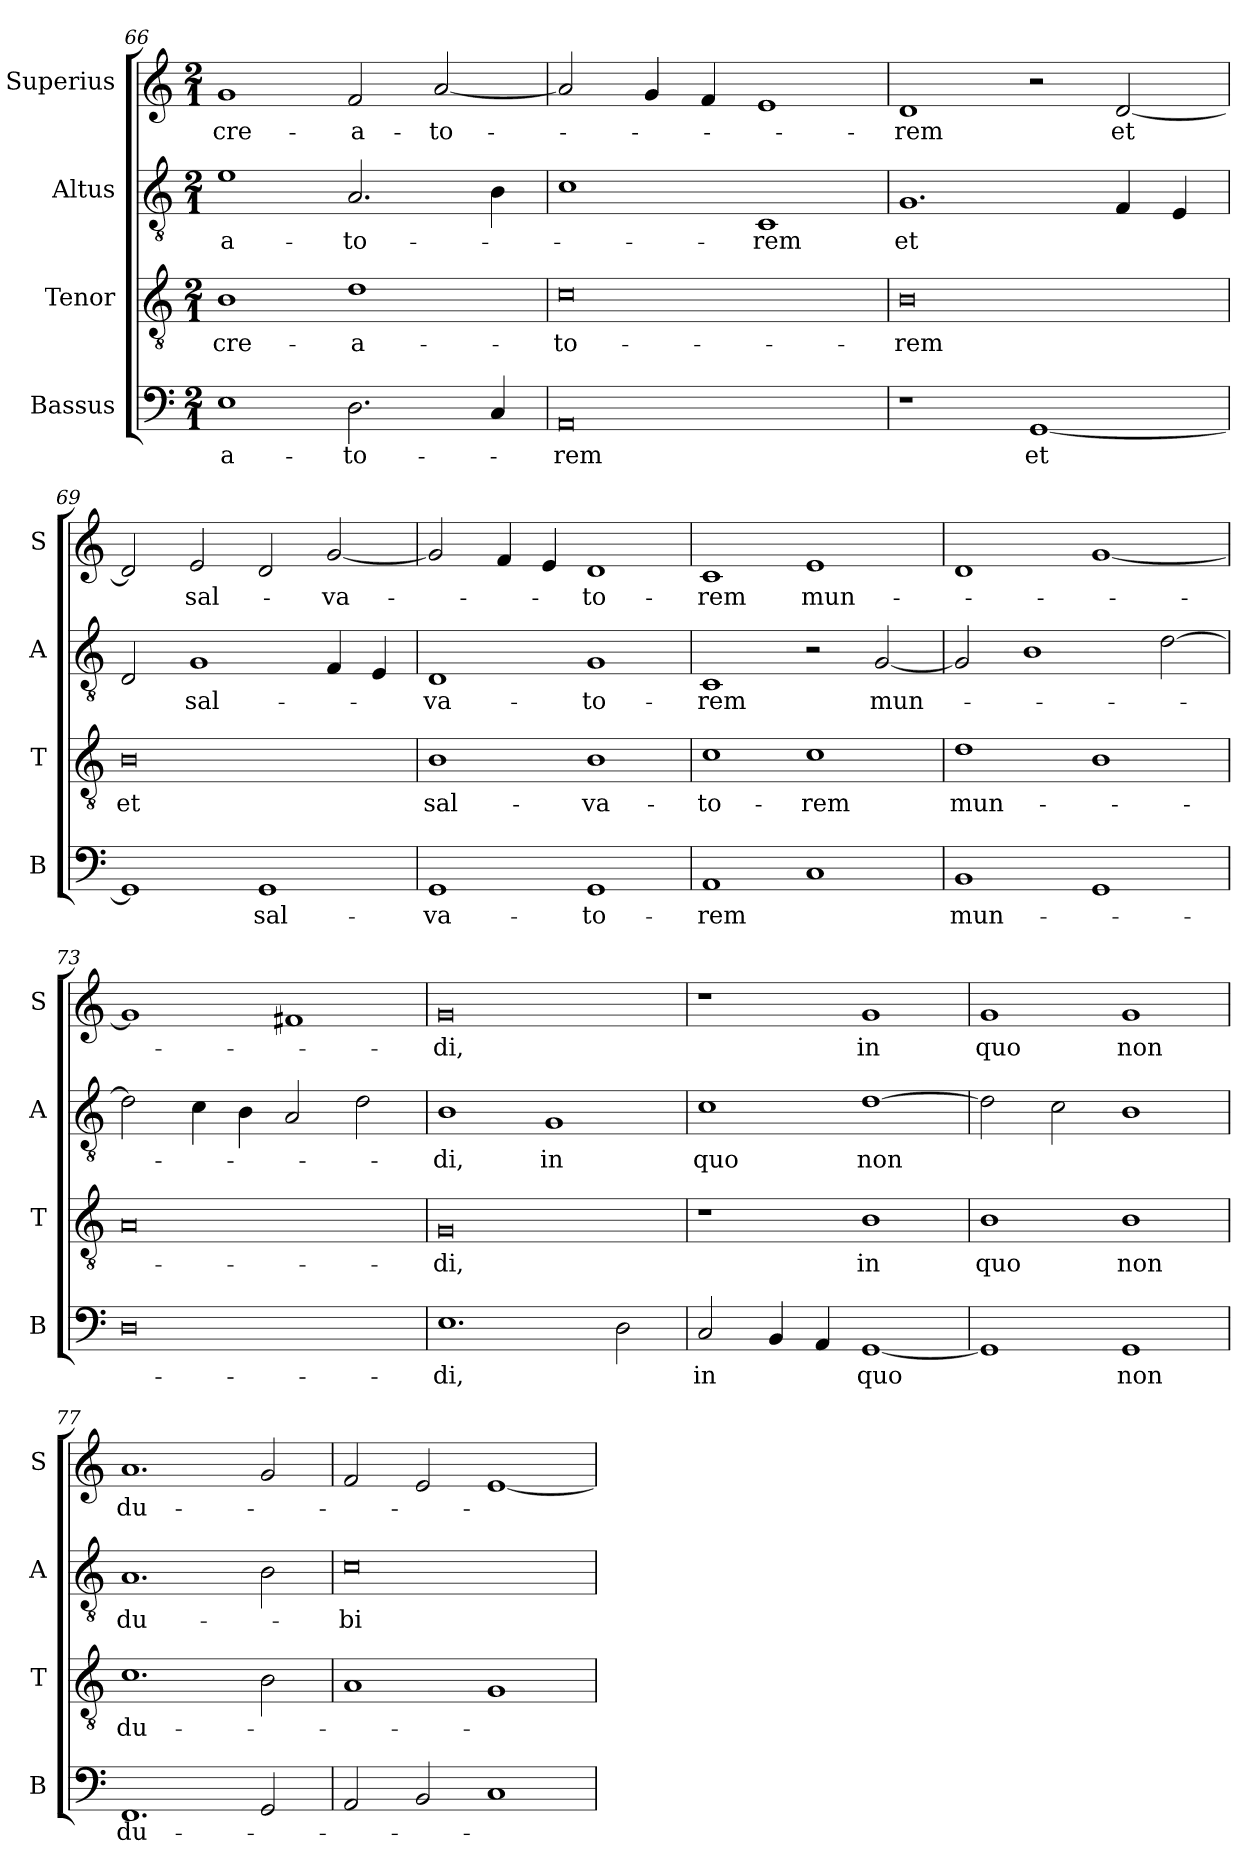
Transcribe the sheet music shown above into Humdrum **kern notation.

**kern	**text	**kern	**text	**kern	**text	**kern	**text
*part4	*part4	*part3	*part3	*part2	*part2	*part1	*part1
*staff4	*staff4	*staff3	*staff3	*staff2	*staff2	*staff1	*staff1
*I"Bassus	*	*I"Tenor	*	*I"Altus	*	*I"Superius	*
*I'B	*	*I'T	*	*I'A	*	*I'S	*
*clefF4	*	*clefGv2	*	*clefGv2	*	*clefG2	*
*k[]	*	*k[]	*	*k[]	*	*k[]	*
*M2/1	*	*M2/1	*	*M2/1	*	*M2/1	*
=66	=66	=66	=66	=66	=66	=66	=66
1E	-a-	1B	cre-	1e	-a-	1g	cre-
2.D	-to-	1d	-a-	2.A	-to-	2f	-a-
.	.	.	.	.	.	[2a	-to-
4C	.	.	.	4B	.	.	.
=67	=67	=67	=67	=67	=67	=67	=67
0AA	-rem	0c	-to-	1c	.	2a]	.
.	.	.	.	.	.	4g	.
.	.	.	.	.	.	4f	.
.	.	.	.	1C	-rem	1e	.
=68	=68	=68	=68	=68	=68	=68	=68
1r	.	0B	-rem	1.G	et	1d	-rem
[1GG	et	.	.	.	.	2r	.
.	.	.	.	4F	.	[2d	et
.	.	.	.	4E	.	.	.
=69	=69	=69	=69	=69	=69	=69	=69
1GG]	.	0B	et	2D	.	2d]	.
.	.	.	.	1G	sal-	2e	sal-
1GG	sal-	.	.	.	.	2d	.
.	.	.	.	4F	.	[2g	-va-
.	.	.	.	4E	.	.	.
=70	=70	=70	=70	=70	=70	=70	=70
1GG	-va-	1B	sal-	1D	-va-	2g]	.
.	.	.	.	.	.	4f	.
.	.	.	.	.	.	4e	.
1GG	-to-	1B	-va-	1G	-to-	1d	-to-
=71	=71	=71	=71	=71	=71	=71	=71
1AA	-rem	1c	-to-	1C	-rem	1c	-rem
1C	.	1c	-rem	2r	.	1e	mun-
.	.	.	.	[2G	mun-	.	.
=72	=72	=72	=72	=72	=72	=72	=72
1BB	mun-	1d	mun-	2G]	.	1d	.
.	.	.	.	1B	.	.	.
1GG	.	1B	.	.	.	[1g	.
.	.	.	.	[2d	.	.	.
=73	=73	=73	=73	=73	=73	=73	=73
0D	.	0A	.	2d]	.	1g]	.
.	.	.	.	4c	.	.	.
.	.	.	.	4B	.	.	.
.	.	.	.	2A	.	1f#X	.
.	.	.	.	2d	.	.	.
=74	=74	=74	=74	=74	=74	=74	=74
1.E	-di,	0G	-di,	1B	-di,	0g	-di,
.	.	.	.	1G	in	.	.
2D	.	.	.	.	.	.	.
=75	=75	=75	=75	=75	=75	=75	=75
2C	in	1r	.	1c	quo	1r	.
4BB	.	.	.	.	.	.	.
4AA	.	.	.	.	.	.	.
[1GG	quo	1B	in	[1d	non	1g	in
=76	=76	=76	=76	=76	=76	=76	=76
1GG]	.	1B	quo	2d]	.	1g	quo
.	.	.	.	2c	.	.	.
1GG	non	1B	non	1B	.	1g	non
=77	=77	=77	=77	=77	=77	=77	=77
1.FF	du-	1.c	du-	1.A	du-	1.a	du-
2GG	.	2B	.	2B	.	2g	.
=78	=78	=78	=78	=78	=78	=78	=78
2AA	.	1A	.	0c	-bi-	2f	.
2BB	.	.	.	.	.	2e	.
1C	.	1G	.	.	.	[1e	.
=	=	=	=	=	=	=	=
*-	*-	*-	*-	*-	*-	*-	*-
